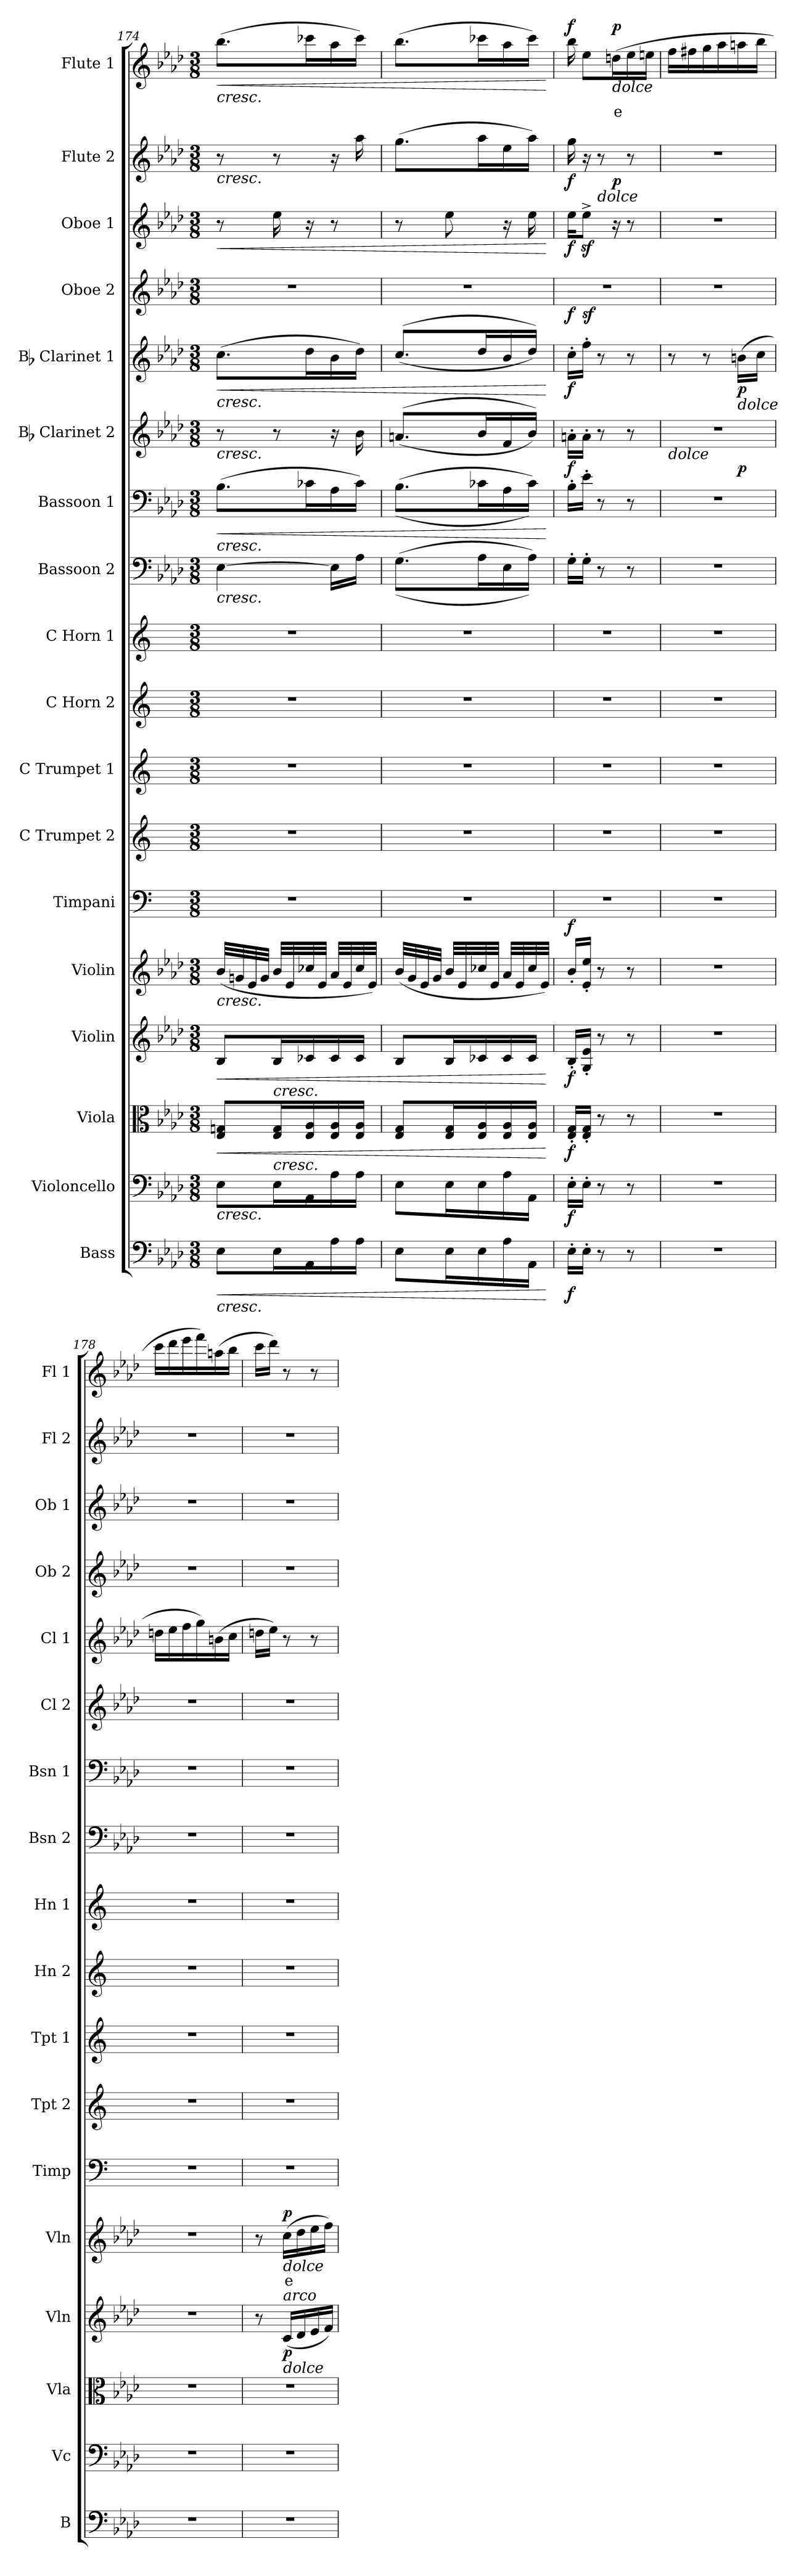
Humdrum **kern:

**kern	**dynam	**kern	**dynam	**kern	**dynam	**kern	**dynam	**kern	**text	**dynam	**kern	**kern	**kern	**kern	**kern	**kern	**kern	**dynam	**kern	**dynam	**kern	**dynam	**kern	**dynam	**kern	**dynam	**kern	**dynam	**kern	**text	**dynam
*part18	*part18	*part17	*part17	*part16	*part16	*part15	*part15	*part14	*part14	*part14	*part13	*part12	*part11	*part10	*part9	*part8	*part7	*part7	*part6	*part6	*part5	*part5	*part4	*part4	*part3	*part3	*part2	*part2	*part1	*part1	*part1
*staff18	*staff18	*staff17	*staff17	*staff16	*staff16	*staff15	*staff15	*staff14	*staff14	*staff14	*staff13	*staff12	*staff11	*staff10	*staff9	*staff8	*staff7	*staff7	*staff6	*staff6	*staff5	*staff5	*staff4	*staff4	*staff3	*staff3	*staff2	*staff2	*staff1	*staff1	*staff1
*I"Bass	*	*I"Violoncello	*	*I"Viola	*	*I"Violin	*	*I"Violin	*	*	*I"Timpani	*I"C Trumpet 2	*I"C Trumpet 1	*I"C Horn 2	*I"C Horn 1	*I"Bassoon 2	*I"Bassoon 1	*	*I"Bb Clarinet 2	*	*I"Bb Clarinet 1	*	*I"Oboe 2	*	*I"Oboe 1	*	*I"Flute 2	*	*I"Flute 1	*	*
*I'B	*	*I'Vc	*	*I'Vla	*	*I'Vln	*	*I'Vln	*	*	*I'Timp	*I'Tpt 2	*I'Tpt 1	*I'Hn 2	*I'Hn 1	*I'Bsn 2	*I'Bsn 1	*	*I'Cl 2	*	*I'Cl 1	*	*I'Ob 2	*	*I'Ob 1	*	*I'Fl 2	*	*I'Fl 1	*	*
!!LO:PB:g=z
*clefF4	*	*clefF4	*	*clefC3	*	*clefG2	*	*clefG2	*	*	*clefF4	*clefG2	*clefG2	*clefG2	*clefG2	*clefF4	*clefF4	*	*clefG2	*	*clefG2	*	*clefG2	*	*clefG2	*	*clefG2	*	*clefG2	*	*
*ITrd7c12	*	*	*	*	*	*	*	*	*	*	*	*	*	*ITrd7c12	*ITrd7c12	*	*	*	*ITrd1c2	*	*ITrd1c2	*	*	*	*	*	*	*	*	*	*
*k[b-e-a-d-]	*	*k[b-e-a-d-]	*	*k[b-e-a-d-]	*	*k[b-e-a-d-]	*	*k[b-e-a-d-]	*	*	*k[]	*k[]	*k[]	*k[]	*k[]	*k[b-e-a-d-]	*k[b-e-a-d-]	*	*k[b-e-a-d-g-c-]	*	*k[b-e-a-d-g-c-]	*	*k[b-e-a-d-]	*	*k[b-e-a-d-]	*	*k[b-e-a-d-]	*	*k[b-e-a-d-]	*	*
*M3/8	*	*M3/8	*	*M3/8	*	*M3/8	*	*M3/8	*	*	*M3/8	*M3/8	*M3/8	*M3/8	*M3/8	*M3/8	*M3/8	*	*M3/8	*	*M3/8	*	*M3/8	*	*M3/8	*	*M3/8	*	*M3/8	*	*
=174	=174	=174	=174	=174	=174	=174	=174	=174	=174	=174	=174	=174	=174	=174	=174	=174	=174	=174	=174	=174	=174	=174	=174	=174	=174	=174	=174	=174	=174	=174	=174
!	!	!	!	!	!	!	!	!	!	!	!	!	!	!	!	!	!	!	!	!	!	!	!	!	!	!	!	!	!LO:TX:b:i:t=cresc.	!	!
!	!	!	!	!	!	!	!	!	!	!	!	!	!	!	!	!	!	!	!	!	!	!	!	!	!	!	!LO:TX:b:i:t=cresc.	!	!	!	!
!	!	!	!	!	!	!	!	!	!	!	!	!	!	!	!	!	!	!	!	!	!LO:TX:b:i:t=cresc.	!	!	!	!	!	!	!	!	!	!
!	!	!	!	!	!	!	!	!	!	!	!	!	!	!	!	!	!	!	!LO:TX:b:i:t=cresc.	!	!	!	!	!	!	!	!	!	!	!	!
!	!	!	!	!	!	!	!	!	!	!	!	!	!	!	!	!	!LO:TX:b:i:t=cresc.	!	!	!	!	!	!	!	!	!	!	!	!	!	!
!	!	!	!	!	!	!	!	!	!	!	!	!	!	!	!	!LO:TX:b:i:t=cresc.	!	!	!	!	!	!	!	!	!	!	!	!	!	!	!
!	!	!	!	!	!	!	!	!LO:TX:b:i:t=cresc.	!	!	!	!	!	!	!	!	!	!	!	!	!	!	!	!	!	!	!	!	!	!	!
!	!	!LO:TX:b:i:t=cresc.	!	!	!	!	!	!	!	!	!	!	!	!	!	!	!	!	!	!	!	!	!	!	!	!	!	!	!	!	!
!LO:TX:b:i:t=cresc.	!	!	!	!	!	!	!	!	!	!	!	!	!	!	!	!	!	!	!	!	!	!	!	!	!	!	!	!	!	!	!
!	!LO:HP:b	!	!	!	!LO:HP:b	!	!LO:HP:b	!	!	!	!	!	!	!	!	!	!	!LO:HP:b	!	!	!	!LO:HP:b	!	!	!	!LO:HP:b	!	!	!	!	!LO:HP:b
8EE-L	<	8E-L	.	8E-/ 8Gn/L	<	8B-L	<	(32b-LLL	.	.	4.r	4.r	4.r	4.r	4.r	[4E-	(8.B-L	<	8r	.	(8.b-L	<	4.r	.	8r	<	8r	.	(8.bb-L	.	<
.	.	.	.	.	.	.	.	32gn	.	.	.	.	.	.	.	.	.	.	.	.	.	.	.	.	.	.	.	.	.	.	.
.	.	.	.	.	.	.	.	32e-	.	.	.	.	.	.	.	.	.	.	.	.	.	.	.	.	.	.	.	.	.	.	.
.	.	.	.	.	.	.	.	32gJJJ	.	.	.	.	.	.	.	.	.	.	.	.	.	.	.	.	.	.	.	.	.	.	.
!	!	!	!	!	!	!LO:TX:b:i:t=cresc.	!	!	!	!	!	!	!	!	!	!	!	!	!	!	!	!	!	!	!	!	!	!	!	!	!
!	!	!	!	!LO:TX:b:i:t=cresc.	!	!	!	!	!	!	!	!	!	!	!	!	!	!	!	!	!	!	!	!	!	!	!	!	!	!	!
16EE-L	.	16E-L	.	16E-/ 16G/L	.	16B-L	.	32b-LLL	.	.	.	.	.	.	.	.	.	.	8r	.	.	.	.	.	16ee-	.	8r	.	.	.	.
.	.	.	.	.	.	.	.	32e-	.	.	.	.	.	.	.	.	.	.	.	.	.	.	.	.	.	.	.	.	.	.	.
16AAA-	.	16AA-	.	16E-/ 16A-/	.	16c-X	.	32cc-X	.	.	.	.	.	.	.	.	16c-XL	.	.	.	16cc-L	.	.	.	16r	.	.	.	16ccc-XL	.	.
.	.	.	.	.	.	.	.	32e-JJJ	.	.	.	.	.	.	.	.	.	.	.	.	.	.	.	.	.	.	.	.	.	.	.
16AA-	.	16A-	.	16E-/ 16A-/	.	16c-	.	32a-LLL	.	.	.	.	.	.	.	16E-LL]	16A-	.	16r	.	16a-	.	.	.	8r	.	16r	.	16aa-	.	.
.	.	.	.	.	.	.	.	32e-	.	.	.	.	.	.	.	.	.	.	.	.	.	.	.	.	.	.	.	.	.	.	.
16AA-JJ	.	16A-JJ	.	16E-/ 16A-/JJ	.	16c-JJ	.	32cc-	.	.	.	.	.	.	.	16A-JJ	16c-JJ)	.	16a-	.	16cc-JJ)	.	.	.	.	.	16aa-	.	16ccc-JJ)	.	.
.	.	.	.	.	.	.	.	32e-JJJ)	.	.	.	.	.	.	.	.	.	.	.	.	.	.	.	.	.	.	.	.	.	.	.
=175	=175	=175	=175	=175	=175	=175	=175	=175	=175	=175	=175	=175	=175	=175	=175	=175	=175	=175	=175	=175	=175	=175	=175	=175	=175	=175	=175	=175	=175	=175	=175
8EE-L	.	8E-L	.	8E-/ 8G/L	.	8B-L	.	(32b-LLL	.	.	4.r	4.r	4.r	4.r	4.r	((8.G\L	((8.B-\L	.	((8.gn/L	.	((8.b-/L	.	4.r	.	8r	.	(8.ggL	.	(8.bb-L	.	.
.	.	.	.	.	.	.	.	32g	.	.	.	.	.	.	.	.	.	.	.	.	.	.	.	.	.	.	.	.	.	.	.
.	.	.	.	.	.	.	.	32e-	.	.	.	.	.	.	.	.	.	.	.	.	.	.	.	.	.	.	.	.	.	.	.
.	.	.	.	.	.	.	.	32gJJJ	.	.	.	.	.	.	.	.	.	.	.	.	.	.	.	.	.	.	.	.	.	.	.
16EE-L	.	16E-L	.	16E-/ 16G/L	.	16B-L	.	32b-LLL	.	.	.	.	.	.	.	.	.	.	.	.	.	.	.	.	8ee-	.	.	.	.	.	.
.	.	.	.	.	.	.	.	32e-	.	.	.	.	.	.	.	.	.	.	.	.	.	.	.	.	.	.	.	.	.	.	.
16EE-	.	16E-	.	16E-/ 16A-/	.	16c-X	.	32cc-X	.	.	.	.	.	.	.	16A-\L	16c-X\L	.	16a-/L	.	16cc-/L	.	.	.	.	.	16aa-L	.	16ccc-XL	.	.
.	.	.	.	.	.	.	.	32e-JJJ	.	.	.	.	.	.	.	.	.	.	.	.	.	.	.	.	.	.	.	.	.	.	.
16AA-	.	16A-	.	16E-/ 16A-/	.	16c-	.	32a-LLL	.	.	.	.	.	.	.	16E-\	16A-\	.	16e-/	.	16a-/	.	.	.	16r	.	16ee-	.	16aa-	.	.
.	.	.	.	.	.	.	.	32e-	.	.	.	.	.	.	.	.	.	.	.	.	.	.	.	.	.	.	.	.	.	.	.
16AAA-JJ	.	16AA-JJ	.	16E-/ 16A-/JJ	.	16c-JJ	.	32cc-	.	.	.	.	.	.	.	16A-\JJ))	16c-\JJ))	.	16a-/JJ))	.	16cc-/JJ))	.	.	.	16ee-	.	16aa-JJ)	.	16ccc-JJ)	.	.
.	.	.	.	.	.	.	.	32e-JJJ)	.	.	.	.	.	.	.	.	.	.	.	.	.	.	.	.	.	.	.	.	.	.	.
.	[	.	.	.	[	.	[	.	.	.	.	.	.	.	.	.	.	[	.	.	.	[	.	.	.	[	.	.	.	.	[
=176	=176	=176	=176	=176	=176	=176	=176	=176	=176	=176	=176	=176	=176	=176	=176	=176	=176	=176	=176	=176	=176	=176	=176	=176	=176	=176	=176	=176	=176	=176	=176
!	!LO:DY:b	!	!LO:DY:b	!	!LO:DY:b	!	!LO:DY:b	!	!	!LO:DY:b	!	!	!	!	!	!	!	!	!	!LO:DY:b	!	!LO:DY:b	!	!LO:DY:b	!	!LO:DY:b	!	!LO:DY:b	!	!	!LO:DY:b
*	*	*	*	*	*	*	*	*	*	*	*	*	*	*	*	*	*	*	*	*	*	*	*^	*	*	*	*^	*	*	*	*
16EE-'LL	f	16E-'LL	f	16E-/' 16G/'LL	f	16B-'LL	f	16b-'LL	.	f	4.r	4.r	4.r	4.r	4.r	16G'\LL	16B-'\LL	.	16gn'\LL	f	16b-'\LL	f	4.r	16ryy	f	16ee-KL	f	16gg	8.ryy	f	16bb-	.	f
!	!	!	!	!	!	!	!	!	!	!	!	!	!	!	!	!	!	!	!	!	!	!	!	!	!LO:DY:b	!	!	!	!	!	!	!	!
16EE-'JJ	.	16E-'JJ	.	16E-/' 16G/'JJ	.	16G/' 16e-/'JJ	.	16e-/' 16ee-/'JJ	.	.	.	.	.	.	.	16G'\JJ	16e-'\JJ	.	16g'\JJ	.	16ee-'\JJ	.	.	4ryy	sf	8ee-z<^J	.	16r	.	.	8ee-L	.	.
!	!	!	!	!	!	!	!	!	!	!	!	!	!	!	!	!	!	!	!	!	!	!	!	!	!	!	!	!LO:TX:b:i:t=dolce	!	!	!	!	!
8r	.	8r	.	8r	.	8r	.	8r	.	.	.	.	.	.	.	8r	8r	.	8r	.	8r	.	.	.	.	.	.	8r	.	.	.	.	.
!	!	!	!	!	!	!	!	!	!	!	!	!	!	!	!	!	!	!	!	!	!	!	!	!	!	!	!	!	!	!	!LO:TX:b:i:t=dolce	!	!
!	!	!	!	!	!	!	!	!	!	!	!	!	!	!	!	!	!	!	!	!	!	!	!	!	!	!	!	!	!	!LO:DY:b	!	!LO:LY:b	!LO:DY:b
.	.	.	.	.	.	.	.	.	.	.	.	.	.	.	.	.	.	.	.	.	.	.	.	.	.	16r	.	.	8.ryy	p	(16ddnL	e	p
8r	.	8r	.	8r	.	8r	.	8r	.	.	.	.	.	.	.	8r	8r	.	8r	.	8r	.	.	.	.	8r	.	8r	.	.	16ee-	.	.
.	.	.	.	.	.	.	.	.	.	.	.	.	.	.	.	.	.	.	.	.	.	.	.	16ryy	.	.	.	.	.	.	16eenJJ	.	.
=177	=177	=177	=177	=177	=177	=177	=177	=177	=177	=177	=177	=177	=177	=177	=177	=177	=177	=177	=177	=177	=177	=177	=177	=177	=177	=177	=177	=177	=177	=177	=177	=177	=177
*	*	*	*	*	*	*	*	*	*	*	*	*	*	*	*	*	*	*	*^	*	*	*	*	*	*	*	*	*	*	*	*	*	*
!	!	!	!	!	!	!	!	!	!	!	!	!	!	!	!	!	!	!	!LO:TX:b:i:t=dolce	!	!	!	!	!	!	!	!	!	!	!	!	!	!	!
*	*	*	*	*	*	*	*	*	*	*	*	*	*	*	*	*	*	*	*	*	*	*	*	*v	*v	*	*	*	*v	*v	*	*	*	*
4.r	.	4.r	.	4.r	.	4.r	.	4.r	.	.	4.r	4.r	4.r	4.r	4.r	4.r	4.r	.	4.r	4ryy	.	8r	.	4.r	.	4.r	.	4.r	.	16ffLL	.	.
.	.	.	.	.	.	.	.	.	.	.	.	.	.	.	.	.	.	.	.	.	.	.	.	.	.	.	.	.	.	16ff#X	.	.
.	.	.	.	.	.	.	.	.	.	.	.	.	.	.	.	.	.	.	.	.	.	8r	.	.	.	.	.	.	.	16gg	.	.
.	.	.	.	.	.	.	.	.	.	.	.	.	.	.	.	.	.	.	.	.	.	.	.	.	.	.	.	.	.	16aa-	.	.
!	!	!	!	!	!	!	!	!	!	!	!	!	!	!	!	!	!	!	!	!	!	!LO:TX:b:i:t=dolce	!	!	!	!	!	!	!	!	!	!
!	!	!	!	!	!	!	!	!	!	!	!	!	!	!	!	!	!	!	!	!	!LO:DY:b	!	!LO:DY:b	!	!	!	!	!	!	!	!	!
.	.	.	.	.	.	.	.	.	.	.	.	.	.	.	.	.	.	.	.	8ryy	p	(16anLL	p	.	.	.	.	.	.	16aan	.	.
.	.	.	.	.	.	.	.	.	.	.	.	.	.	.	.	.	.	.	.	.	.	16b-JJ	.	.	.	.	.	.	.	16bb-JJ	.	.
*	*	*	*	*	*	*	*	*	*	*	*	*	*	*	*	*	*	*	*v	*v	*	*	*	*	*	*	*	*	*	*	*	*
=178	=178	=178	=178	=178	=178	=178	=178	=178	=178	=178	=178	=178	=178	=178	=178	=178	=178	=178	=178	=178	=178	=178	=178	=178	=178	=178	=178	=178	=178	=178	=178
4.r	.	4.r	.	4.r	.	4.r	.	4.r	.	.	4.r	4.r	4.r	4.r	4.r	4.r	4.r	.	4.r	.	16ccnLL	.	4.r	.	4.r	.	4.r	.	16cccLL	.	.
.	.	.	.	.	.	.	.	.	.	.	.	.	.	.	.	.	.	.	.	.	16dd-	.	.	.	.	.	.	.	16ddd-	.	.
.	.	.	.	.	.	.	.	.	.	.	.	.	.	.	.	.	.	.	.	.	16ee-	.	.	.	.	.	.	.	16eee-	.	.
.	.	.	.	.	.	.	.	.	.	.	.	.	.	.	.	.	.	.	.	.	16ff)	.	.	.	.	.	.	.	16fff)	.	.
.	.	.	.	.	.	.	.	.	.	.	.	.	.	.	.	.	.	.	.	.	(16an	.	.	.	.	.	.	.	(16aan	.	.
.	.	.	.	.	.	.	.	.	.	.	.	.	.	.	.	.	.	.	.	.	16b-JJ	.	.	.	.	.	.	.	16bb-JJ	.	.
=179	=179	=179	=179	=179	=179	=179	=179	=179	=179	=179	=179	=179	=179	=179	=179	=179	=179	=179	=179	=179	=179	=179	=179	=179	=179	=179	=179	=179	=179	=179	=179
4.r	.	4.r	.	4.r	.	8r	.	8r	.	.	4.r	4.r	4.r	4.r	4.r	4.r	4.r	.	4.r	.	16ccnLL	.	4.r	.	4.r	.	4.r	.	16cccLL	.	.
.	.	.	.	.	.	.	.	.	.	.	.	.	.	.	.	.	.	.	.	.	16dd-JJ)	.	.	.	.	.	.	.	16ddd-JJ)	.	.
!	!	!	!	!	!	!	!	!LO:TX:b:i:t=dolce	!	!	!	!	!	!	!	!	!	!	!	!	!	!	!	!	!	!	!	!	!	!	!
!	!	!	!	!	!	!LO:TX:b:i:t=dolce	!	!	!	!	!	!	!	!	!	!	!	!	!	!	!	!	!	!	!	!	!	!	!	!	!
!	!	!	!	!	!	!LO:TX:a:i:t=arco	!	!	!	!	!	!	!	!	!	!	!	!	!	!	!	!	!	!	!	!	!	!	!	!	!
!	!	!	!	!	!	!	!LO:DY:b	!	!LO:LY:b	!LO:DY:b	!	!	!	!	!	!	!	!	!	!	!	!	!	!	!	!	!	!	!	!	!
.	.	.	.	.	.	(16cLL	p	(16ccLL	e	p	.	.	.	.	.	.	.	.	.	.	8r	.	.	.	.	.	.	.	8r	.	.
.	.	.	.	.	.	16d-	.	16dd-	.	.	.	.	.	.	.	.	.	.	.	.	.	.	.	.	.	.	.	.	.	.	.
.	.	.	.	.	.	16e-	.	16ee-	.	.	.	.	.	.	.	.	.	.	.	.	8r	.	.	.	.	.	.	.	8r	.	.
.	.	.	.	.	.	16fJJ)	.	16ffJJ)	.	.	.	.	.	.	.	.	.	.	.	.	.	.	.	.	.	.	.	.	.	.	.
=	=	=	=	=	=	=	=	=	=	=	=	=	=	=	=	=	=	=	=	=	=	=	=	=	=	=	=	=	=	=	=
*-	*-	*-	*-	*-	*-	*-	*-	*-	*-	*-	*-	*-	*-	*-	*-	*-	*-	*-	*-	*-	*-	*-	*-	*-	*-	*-	*-	*-	*-	*-	*-
